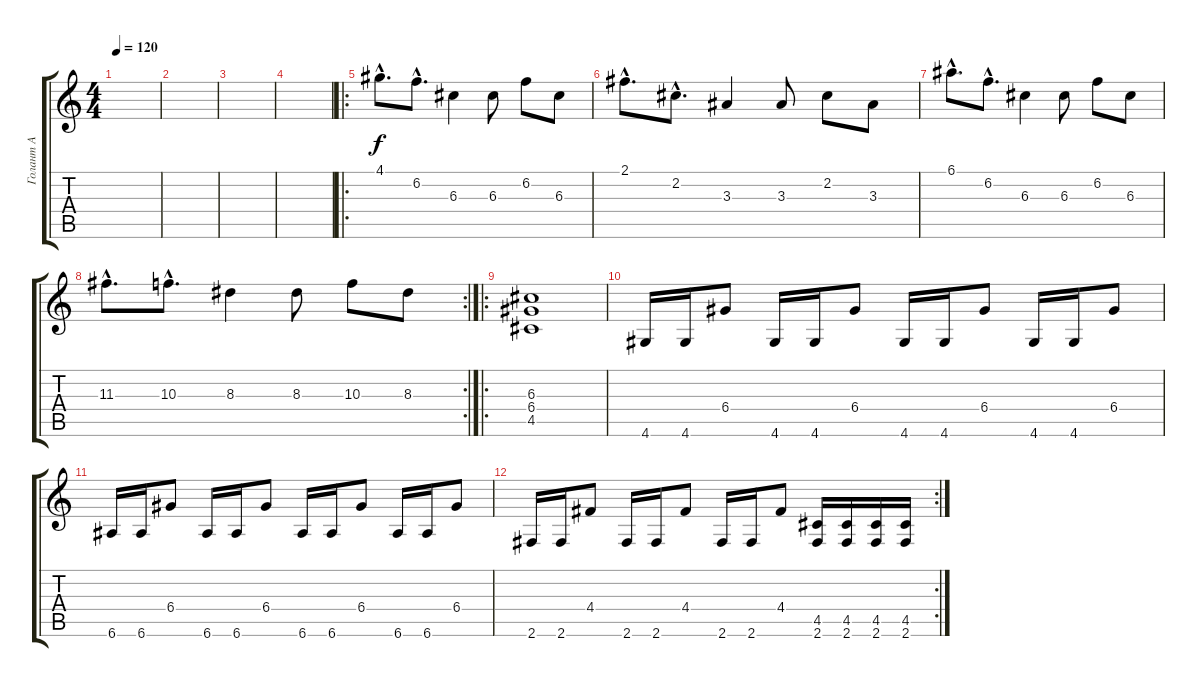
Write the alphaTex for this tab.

\track ("Голант А" "Голант А") {instrument distortionguitar}
\staff {score tabs}
\tuning (E4 B3 G3 D3 A2 E2) {hide}
\ts (4 4)
\tempo 120
\clef g2
\ks c
|
|
|
|
\ro
4.1{hac}.8{d} 6.2{hac}.8{d} 6.3.4 6.3.8 6.2.8 6.3.8 |
2.1{hac}.8{d} 2.2{hac}.8{d} 3.3.4 3.3.8 2.2.8 3.3.8 |
6.1{hac}.8{d} 6.2{hac}.8{d} 6.3.4 6.3.8 6.2.8 6.3.8 |
\rc 2
11.3{hac}.8{d} 10.3{hac}.8{d} 8.3.4 8.3.8 10.3.8 8.3.8 |
\ro
(6.3 6.4 4.5).1 |
4.6.16 4.6.16 6.4.8 4.6.16 4.6.16 6.4.8 4.6.16 4.6.16 6.4.8 4.6.16 4.6.16 6.4.8 |
6.6.16 6.6.16 6.4.8 6.6.16 6.6.16 6.4.8 6.6.16 6.6.16 6.4.8 6.6.16 6.6.16 6.4.8 |
\rc 2
2.6.16 2.6.16 4.4.8 2.6.16 2.6.16 4.4.8 2.6.16 2.6.16 4.4.8 (4.5 2.6).16 (4.5 2.6).16 (4.5 2.6).16 (4.5 2.6).16
